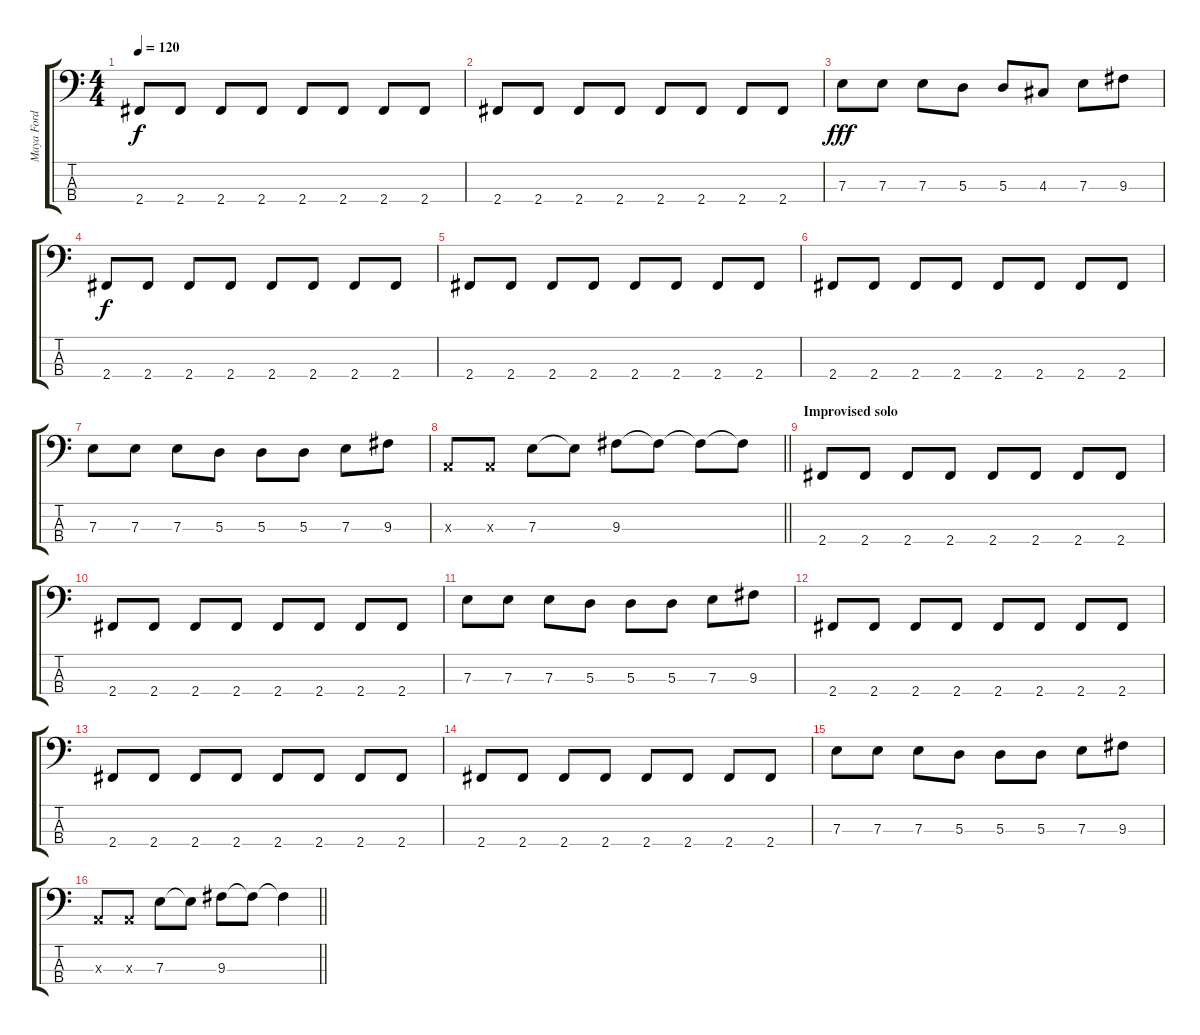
\track ("Maya Ford" "Maya Ford") {instrument electricbassfinger}
\staff {score tabs}
\tuning (G2 D2 A1 E1) {hide}
\ts (4 4)
\tempo 120
\clef f4
\ks c
2.4.8{dy f} 2.4.8 2.4.8 2.4.8 2.4.8 2.4.8 2.4.8 2.4.8 |
2.4.8 2.4.8 2.4.8 2.4.8 2.4.8 2.4.8 2.4.8 2.4.8 |
7.3.8{dy fff} 7.3.8 7.3.8 5.3.8 5.3.8 4.3.8 7.3.8 9.3.8 |
2.4.8{dy f} 2.4.8 2.4.8 2.4.8 2.4.8 2.4.8 2.4.8 2.4.8 |
2.4.8 2.4.8 2.4.8 2.4.8 2.4.8 2.4.8 2.4.8 2.4.8 |
2.4.8 2.4.8 2.4.8 2.4.8 2.4.8 2.4.8 2.4.8 2.4.8 |
7.3.8 7.3.8 7.3.8 5.3.8 5.3.8 5.3.8 7.3.8 9.3.8 |
\barLineRight lightlight
0.3{x}.8 0.3{x}.8 7.3.8 7.3{t}.8 9.3.8 9.3{t}.8 9.3{t}.8 9.3{t}.8 |
\section ("" "Improvised solo")
2.4.8 2.4.8 2.4.8 2.4.8 2.4.8 2.4.8 2.4.8 2.4.8 |
2.4.8 2.4.8 2.4.8 2.4.8 2.4.8 2.4.8 2.4.8 2.4.8 |
7.3.8 7.3.8 7.3.8 5.3.8 5.3.8 5.3.8 7.3.8 9.3.8 |
2.4.8 2.4.8 2.4.8 2.4.8 2.4.8 2.4.8 2.4.8 2.4.8 |
2.4.8 2.4.8 2.4.8 2.4.8 2.4.8 2.4.8 2.4.8 2.4.8 |
2.4.8 2.4.8 2.4.8 2.4.8 2.4.8 2.4.8 2.4.8 2.4.8 |
7.3.8 7.3.8 7.3.8 5.3.8 5.3.8 5.3.8 7.3.8 9.3.8 |
\barLineRight lightlight
0.3{x}.8 0.3{x}.8 7.3.8 7.3{t}.8 9.3.8 9.3{t}.8 9.3{t}.4
